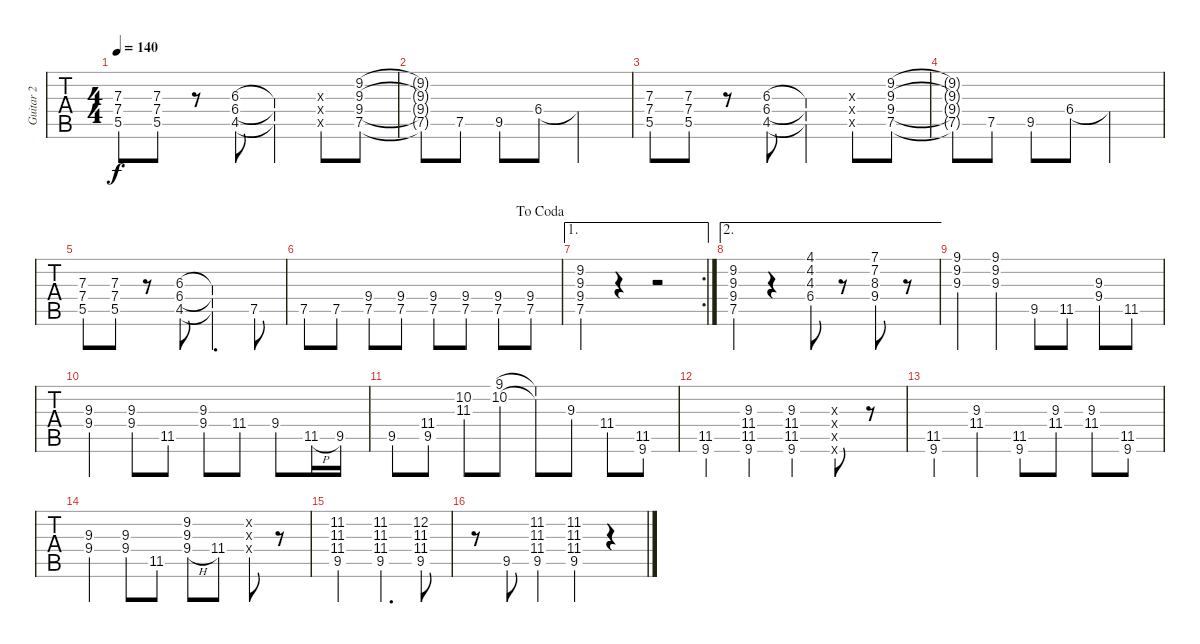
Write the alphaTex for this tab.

\track ("Guitar 2" "Guitar 2") {instrument overdrivenguitar}
\staff {tabs}
\tuning (E4 B3 G3 D3 A2 E2) {hide}
\ts (4 4)
\tempo 140
\clef g2
\ks e
(7.3 7.4 5.5).8{dy f} (7.3 7.4 5.5).8 r.8 (6.3 6.4 4.5).8 (6.3{t} 6.4{t} 4.5{t}).4 (6.3{x} 6.4{x} 4.5{x}).8 (9.2 9.3 9.4 7.5).8 |
(9.2{t} 9.3{t} 9.4{t} 7.5{t}).8 7.5.8 9.5.8 6.4.8 6.4{t}.2 |
(7.3 7.4 5.5).8 (7.3 7.4 5.5).8 r.8 (6.3 6.4 4.5).8 (6.3{t} 6.4{t} 4.5{t}).4 (6.3{x} 6.4{x} 4.5{x}).8 (9.2 9.3 9.4 7.5).8 |
(9.2{t} 9.3{t} 9.4{t} 7.5{t}).8 7.5.8 9.5.8 6.4.8 6.4{t}.2 |
(7.3 7.4 5.5).8 (7.3 7.4 5.5).8 r.8 (6.3 6.4 4.5).8 (6.3{t} 6.4{t} 4.5{t}).4{d} 7.5.8 |
\jump dacoda
7.5.8 7.5.8 (9.4 7.5).8 (9.4 7.5).8 (9.4 7.5).8 (9.4 7.5).8 (9.4 7.5).8 (9.4 7.5).8 |
\ae 1
\rc 2
(9.2 9.3 9.4 7.5).4 r.4 r.2 |
\ae 2
(9.2 9.3 9.4 7.5).4 r.4 (4.1 4.2 4.3 6.4).8 r.8 (7.1 7.2 8.3 9.4).8 r.8 |
(9.1 9.2 9.3).4 (9.1 9.2 9.3).4 9.5.8 11.5.8 (9.3 9.4).8 11.5.8 |
(9.3 9.4).4 (9.3 9.4).8 11.5.8 (9.3 9.4).8 11.4.8 9.4.8 11.5{h}.16 9.5.16 |
9.5.8 (11.4 9.5).8 (10.2 11.3).8 (9.1 10.2).8 (9.1{t} 10.2{t}).8 9.3.8 11.4.8 (11.5 9.6).8 |
(11.5 9.6).4 (9.3 11.4 11.5 9.6).4 (9.3 11.4 11.5 9.6).4 (9.3{x} 11.4{x} 11.5{x} 9.6{x}).8 r.8 |
(11.5 9.6).4 (9.3 11.4).4 (11.5 9.6).8 (9.3 11.4).8 (9.3 11.4).8 (11.5 9.6).8 |
(9.3 9.4).4 (9.3 9.4).8 11.5.8 (9.2 9.3 9.4{h}).8 11.4.8 (9.2{x} 9.3{x} 9.4{x}).8 r.8 |
(11.2 11.3 11.4 9.5).2 (11.2 11.3 11.4 9.5).4{d} (12.2 11.3 11.4 9.5).8 |
r.8 9.5.8 (11.2 11.3 11.4 9.5).4 (11.2 11.3 11.4 9.5).4 r.4
